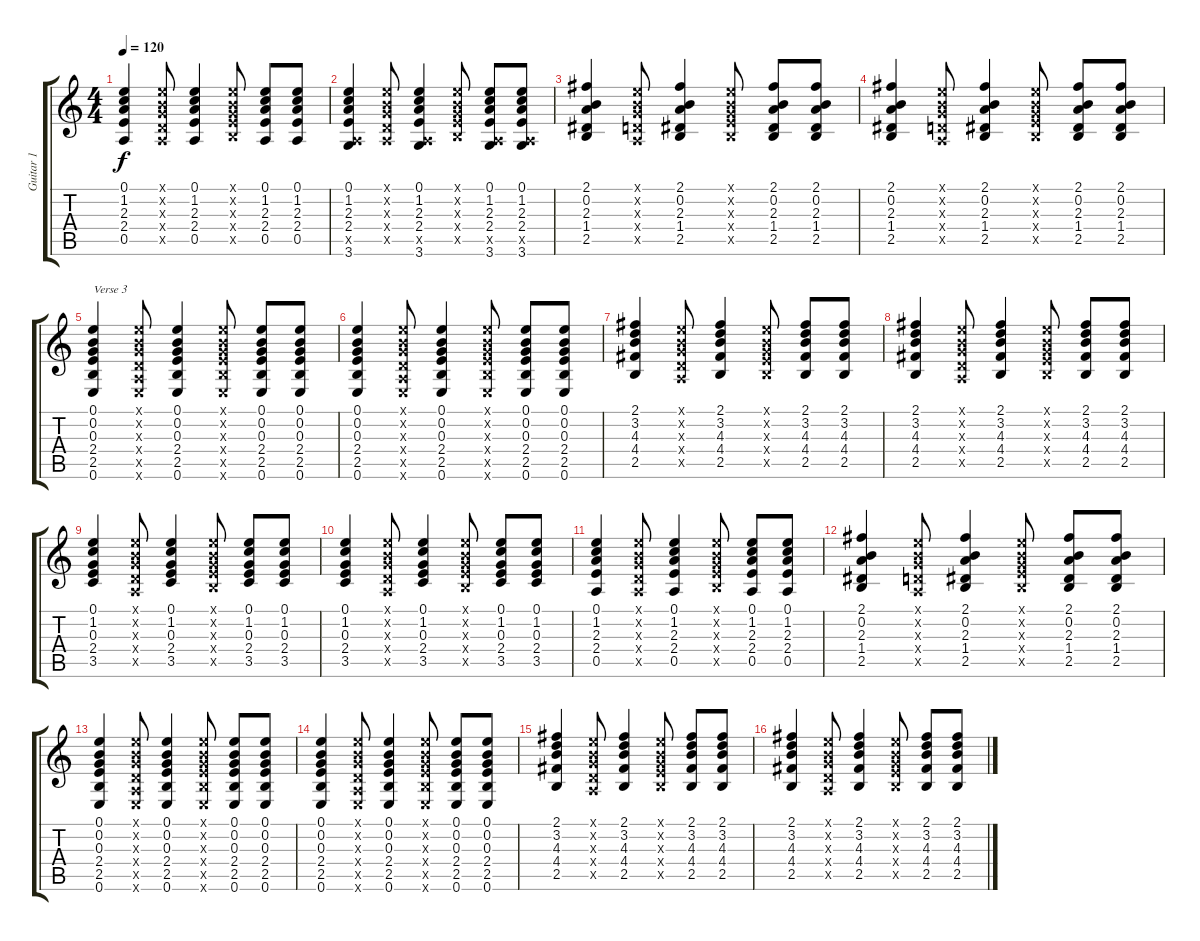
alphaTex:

\track ("Guitar 1" "Guitar 1") {instrument acousticguitarsteel}
\staff {score tabs}
\tuning (E4 B3 G3 D3 A2 E2) {hide}
\ts (4 4)
\tempo 120
\clef g2
\ks c
(0.1 1.2 2.3 2.4 0.5).4{dy f} (0.1{x} 0.2{x} 0.3{x} 0.4{x} 0.5{x}).8 (0.1 1.2 2.3 2.4 0.5).4 (0.1{x} 0.2{x} 0.3{x} 2.4{x} 2.5{x}).8 (0.1 1.2 2.3 2.4 0.5).8 (0.1 1.2 2.3 2.4 0.5).8 |
(0.1 1.2 2.3 2.4 0.5{x} 3.6).4 (0.1{x} 0.2{x} 0.3{x} 0.4{x} 0.5{x}).8 (0.1 1.2 2.3 2.4 0.5{x} 3.6).4 (0.1{x} 0.2{x} 0.3{x} 2.4{x} 2.5{x}).8 (0.1 1.2 2.3 2.4 0.5{x} 3.6).8 (0.1 1.2 2.3 2.4 0.5{x} 3.6).8 |
(2.1 0.2 2.3 1.4 2.5).4 (0.1{x} 0.2{x} 0.3{x} 0.4{x} 0.5{x}).8 (2.1 0.2 2.3 1.4 2.5).4 (0.1{x} 0.2{x} 0.3{x} 2.4{x} 2.5{x}).8 (2.1 0.2 2.3 1.4 2.5).8 (2.1 0.2 2.3 1.4 2.5).8 |
(2.1 0.2 2.3 1.4 2.5).4 (0.1{x} 0.2{x} 0.3{x} 0.4{x} 0.5{x}).8 (2.1 0.2 2.3 1.4 2.5).4 (0.1{x} 0.2{x} 0.3{x} 2.4{x} 2.5{x}).8 (2.1 0.2 2.3 1.4 2.5).8 (2.1 0.2 2.3 1.4 2.5).8 |
(0.1 0.2 0.3 2.4 2.5 0.6).4{txt "Verse 3"} (0.1{x} 0.2{x} 0.3{x} 0.4{x} 0.5{x} 0.6{x}).8 (0.1 0.2 0.3 2.4 2.5 0.6).4 (0.1{x} 0.2{x} 0.3{x} 2.4{x} 2.5{x} 0.6{x}).8 (0.1 0.2 0.3 2.4 2.5 0.6).8 (0.1 0.2 0.3 2.4 2.5 0.6).8 |
(0.1 0.2 0.3 2.4 2.5 0.6).4 (0.1{x} 0.2{x} 0.3{x} 0.4{x} 0.5{x} 0.6{x}).8 (0.1 0.2 0.3 2.4 2.5 0.6).4 (0.1{x} 0.2{x} 0.3{x} 2.4{x} 2.5{x} 0.6{x}).8 (0.1 0.2 0.3 2.4 2.5 0.6).8 (0.1 0.2 0.3 2.4 2.5 0.6).8 |
(2.1 3.2 4.3 4.4 2.5).4 (0.1{x} 0.2{x} 0.3{x} 0.4{x} 0.5{x}).8 (2.1 3.2 4.3 4.4 2.5).4 (0.1{x} 0.2{x} 0.3{x} 2.4{x} 2.5{x}).8 (2.1 3.2 4.3 4.4 2.5).8 (2.1 3.2 4.3 4.4 2.5).8 |
(2.1 3.2 4.3 4.4 2.5).4 (0.1{x} 0.2{x} 0.3{x} 0.4{x} 0.5{x}).8 (2.1 3.2 4.3 4.4 2.5).4 (0.1{x} 0.2{x} 0.3{x} 2.4{x} 2.5{x}).8 (2.1 3.2 4.3 4.4 2.5).8 (2.1 3.2 4.3 4.4 2.5).8 |
(0.1 1.2 0.3 2.4 3.5).4 (0.1{x} 0.2{x} 0.3{x} 0.4{x} 0.5{x}).8 (0.1 1.2 0.3 2.4 3.5).4 (0.1{x} 0.2{x} 0.3{x} 2.4{x} 2.5{x}).8 (0.1 1.2 0.3 2.4 3.5).8 (0.1 1.2 0.3 2.4 3.5).8 |
(0.1 1.2 0.3 2.4 3.5).4 (0.1{x} 0.2{x} 0.3{x} 0.4{x} 0.5{x}).8 (0.1 1.2 0.3 2.4 3.5).4 (0.1{x} 0.2{x} 0.3{x} 2.4{x} 2.5{x}).8 (0.1 1.2 0.3 2.4 3.5).8 (0.1 1.2 0.3 2.4 3.5).8 |
(0.1 1.2 2.3 2.4 0.5).4 (0.1{x} 0.2{x} 0.3{x} 0.4{x} 0.5{x}).8 (0.1 1.2 2.3 2.4 0.5).4 (0.1{x} 0.2{x} 0.3{x} 2.4{x} 2.5{x}).8 (0.1 1.2 2.3 2.4 0.5).8 (0.1 1.2 2.3 2.4 0.5).8 |
(2.1 0.2 2.3 1.4 2.5).4 (0.1{x} 0.2{x} 0.3{x} 0.4{x} 0.5{x}).8 (2.1 0.2 2.3 1.4 2.5).4 (0.1{x} 0.2{x} 0.3{x} 2.4{x} 2.5{x}).8 (2.1 0.2 2.3 1.4 2.5).8 (2.1 0.2 2.3 1.4 2.5).8 |
(0.1 0.2 0.3 2.4 2.5 0.6).4 (0.1{x} 0.2{x} 0.3{x} 0.4{x} 0.5{x} 0.6{x}).8 (0.1 0.2 0.3 2.4 2.5 0.6).4 (0.1{x} 0.2{x} 0.3{x} 2.4{x} 2.5{x} 0.6{x}).8 (0.1 0.2 0.3 2.4 2.5 0.6).8 (0.1 0.2 0.3 2.4 2.5 0.6).8 |
(0.1 0.2 0.3 2.4 2.5 0.6).4 (0.1{x} 0.2{x} 0.3{x} 0.4{x} 0.5{x} 0.6{x}).8 (0.1 0.2 0.3 2.4 2.5 0.6).4 (0.1{x} 0.2{x} 0.3{x} 2.4{x} 2.5{x} 0.6{x}).8 (0.1 0.2 0.3 2.4 2.5 0.6).8 (0.1 0.2 0.3 2.4 2.5 0.6).8 |
(2.1 3.2 4.3 4.4 2.5).4 (0.1{x} 0.2{x} 0.3{x} 0.4{x} 0.5{x}).8 (2.1 3.2 4.3 4.4 2.5).4 (0.1{x} 0.2{x} 0.3{x} 2.4{x} 2.5{x}).8 (2.1 3.2 4.3 4.4 2.5).8 (2.1 3.2 4.3 4.4 2.5).8 |
(2.1 3.2 4.3 4.4 2.5).4 (0.1{x} 0.2{x} 0.3{x} 0.4{x} 0.5{x}).8 (2.1 3.2 4.3 4.4 2.5).4 (0.1{x} 0.2{x} 0.3{x} 2.4{x} 2.5{x}).8 (2.1 3.2 4.3 4.4 2.5).8 (2.1 3.2 4.3 4.4 2.5).8
